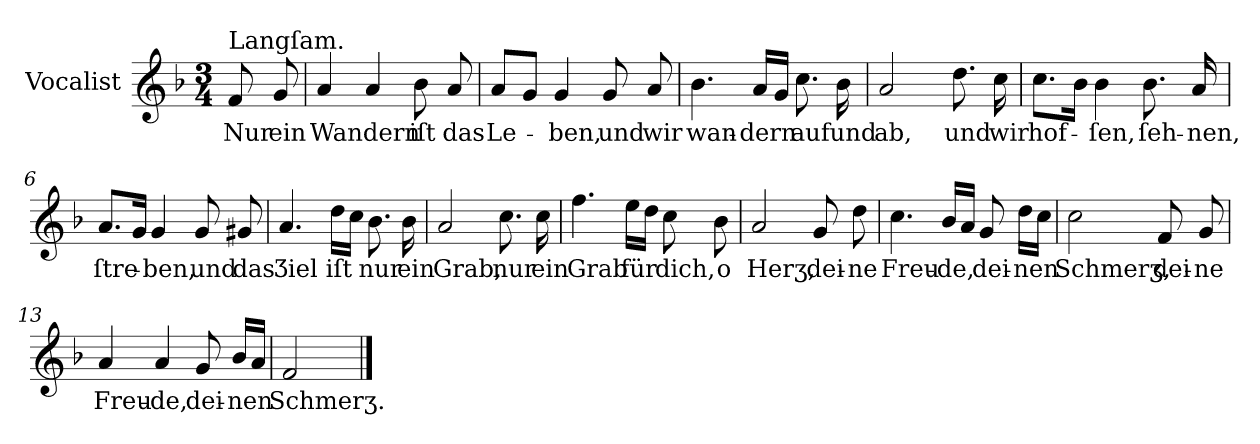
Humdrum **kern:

**kern	**text
*part1	*part1
*staff1	*staff1
*I"Vocalist	*
*clefG2	*
*k[b-]	*
*F:	*
*M3/4	*
=	=
!LO:TX:a:t=Langſam.	!
8f	Nur
8g	ein
=1	=1
4a	Wandern
4a	.
8b-	iſt
8a	das
=2	=2
8aL	Le-
8gJ	.
4g	-ben,
8g	und
8a	wir
=3	=3
4.b-	wan-
16aLL	-dern
16gJJ	.
8.cc	auf
16b-	und
=4	=4
2a	ab,
8.dd	und
16cc	wir
=5	=5
8.ccL	hof-
16b-Jk	.
4b-	-ſen,
8.b-	ſeh-
16a	-nen,
=6	=6
8.aL	ſtre-
16gJk	.
4g	-ben,
8g	und
8g#X	das
=7	=7
4.a	Ʒiel
16ddLL	iſt
16ccJJ	.
8.b-	nur
16b-	ein
=8	=8
2a	Grab,
8.cc	nur
16cc	ein
=9	=9
4.ff	Grab
16eeLL	für
16ddJJ	.
8cc	dich,
8b-	o
=10	=10
2a	Herʒ,
8g	dei-
8dd	-ne
=11	=11
4.cc	Freu-
16b-LL	-de,
16aJJ	.
8g	dei-
16ddLL	-nen
16ccJJ	.
=12	=12
2cc	Schmerʒ,
8f	dei-
8g	-ne
=13	=13
4a	Freu-
4a	-de,
8g	dei-
16b-LL	-nen
16aJJ	.
=14	=14
2f	Schmerʒ.
==	==
*-	*-
